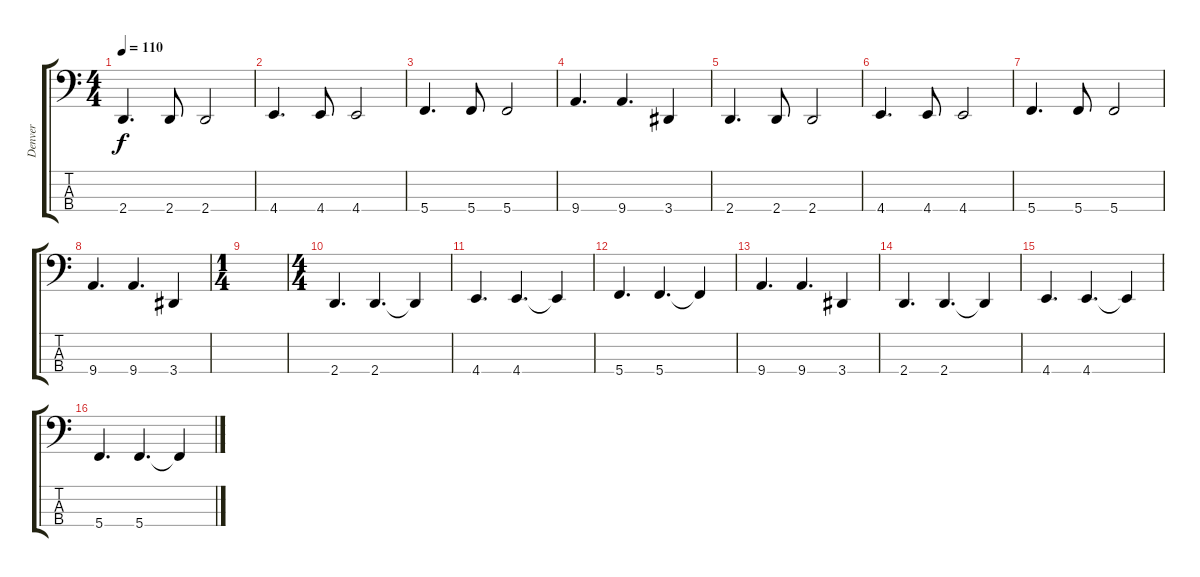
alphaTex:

\track ("Denver" "Denver") {instrument electricbasspick}
\staff {score tabs}
\tuning (F2 C2 G1 C1) {hide}
\ts (4 4)
\tempo 110
\clef f4
\ks c
2.4.4{d dy f} 2.4.8 2.4.2 |
4.4.4{d} 4.4.8 4.4.2 |
5.4.4{d} 5.4.8 5.4.2 |
9.4.4{d} 9.4.4{d} 3.4.4 |
2.4.4{d} 2.4.8 2.4.2 |
4.4.4{d} 4.4.8 4.4.2 |
5.4.4{d} 5.4.8 5.4.2 |
9.4.4{d} 9.4.4{d} 3.4.4 |
\ts (1 4)
|
\ts (4 4)
2.4.4{d} 2.4.4{d} 2.4{t}.4 |
4.4.4{d} 4.4.4{d} 4.4{t}.4 |
5.4.4{d} 5.4.4{d} 5.4{t}.4 |
9.4.4{d} 9.4.4{d} 3.4.4 |
2.4.4{d} 2.4.4{d} 2.4{t}.4 |
4.4.4{d} 4.4.4{d} 4.4{t}.4 |
5.4.4{d} 5.4.4{d} 5.4{t}.4
